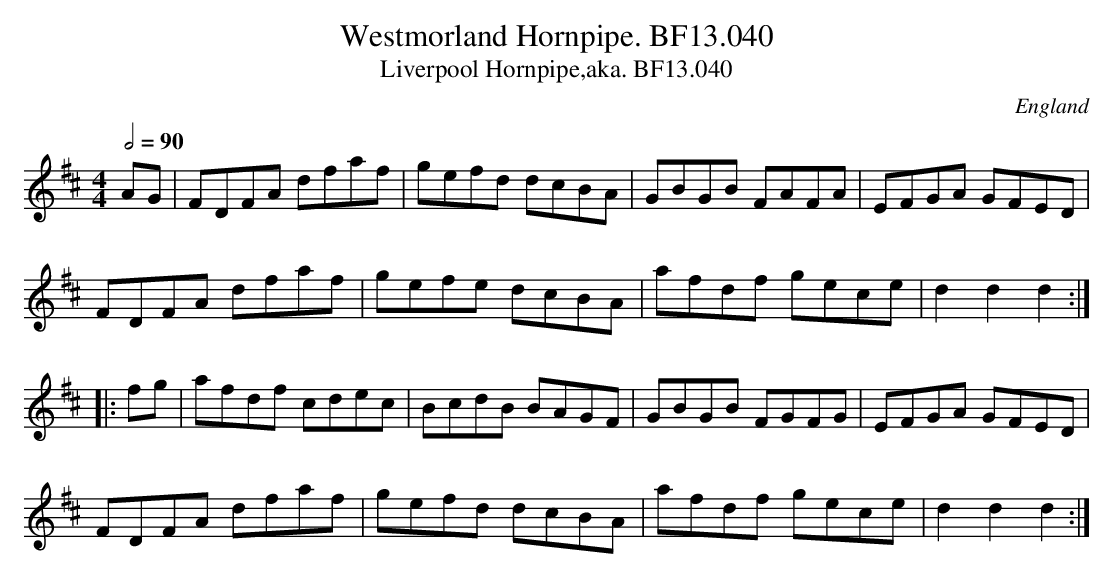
X:1
T:Westmorland Hornpipe. BF13.040
T:Liverpool Hornpipe,aka. BF13.040
L:1/8
M:4/4
O:England
Q:1/2=90
K:D
AG|FDFA dfaf|gefd dcBA|GBGB FAFA|EFGA GFED|!
FDFA dfaf|gefe dcBA|afdf gece|d2d2d2:|!
|:fg|afdf cdec|BcdB BAGF|GBGB FGFG|EFGA GFED|!
FDFA dfaf|gefd dcBA|afdf gece|d2d2d2:|
